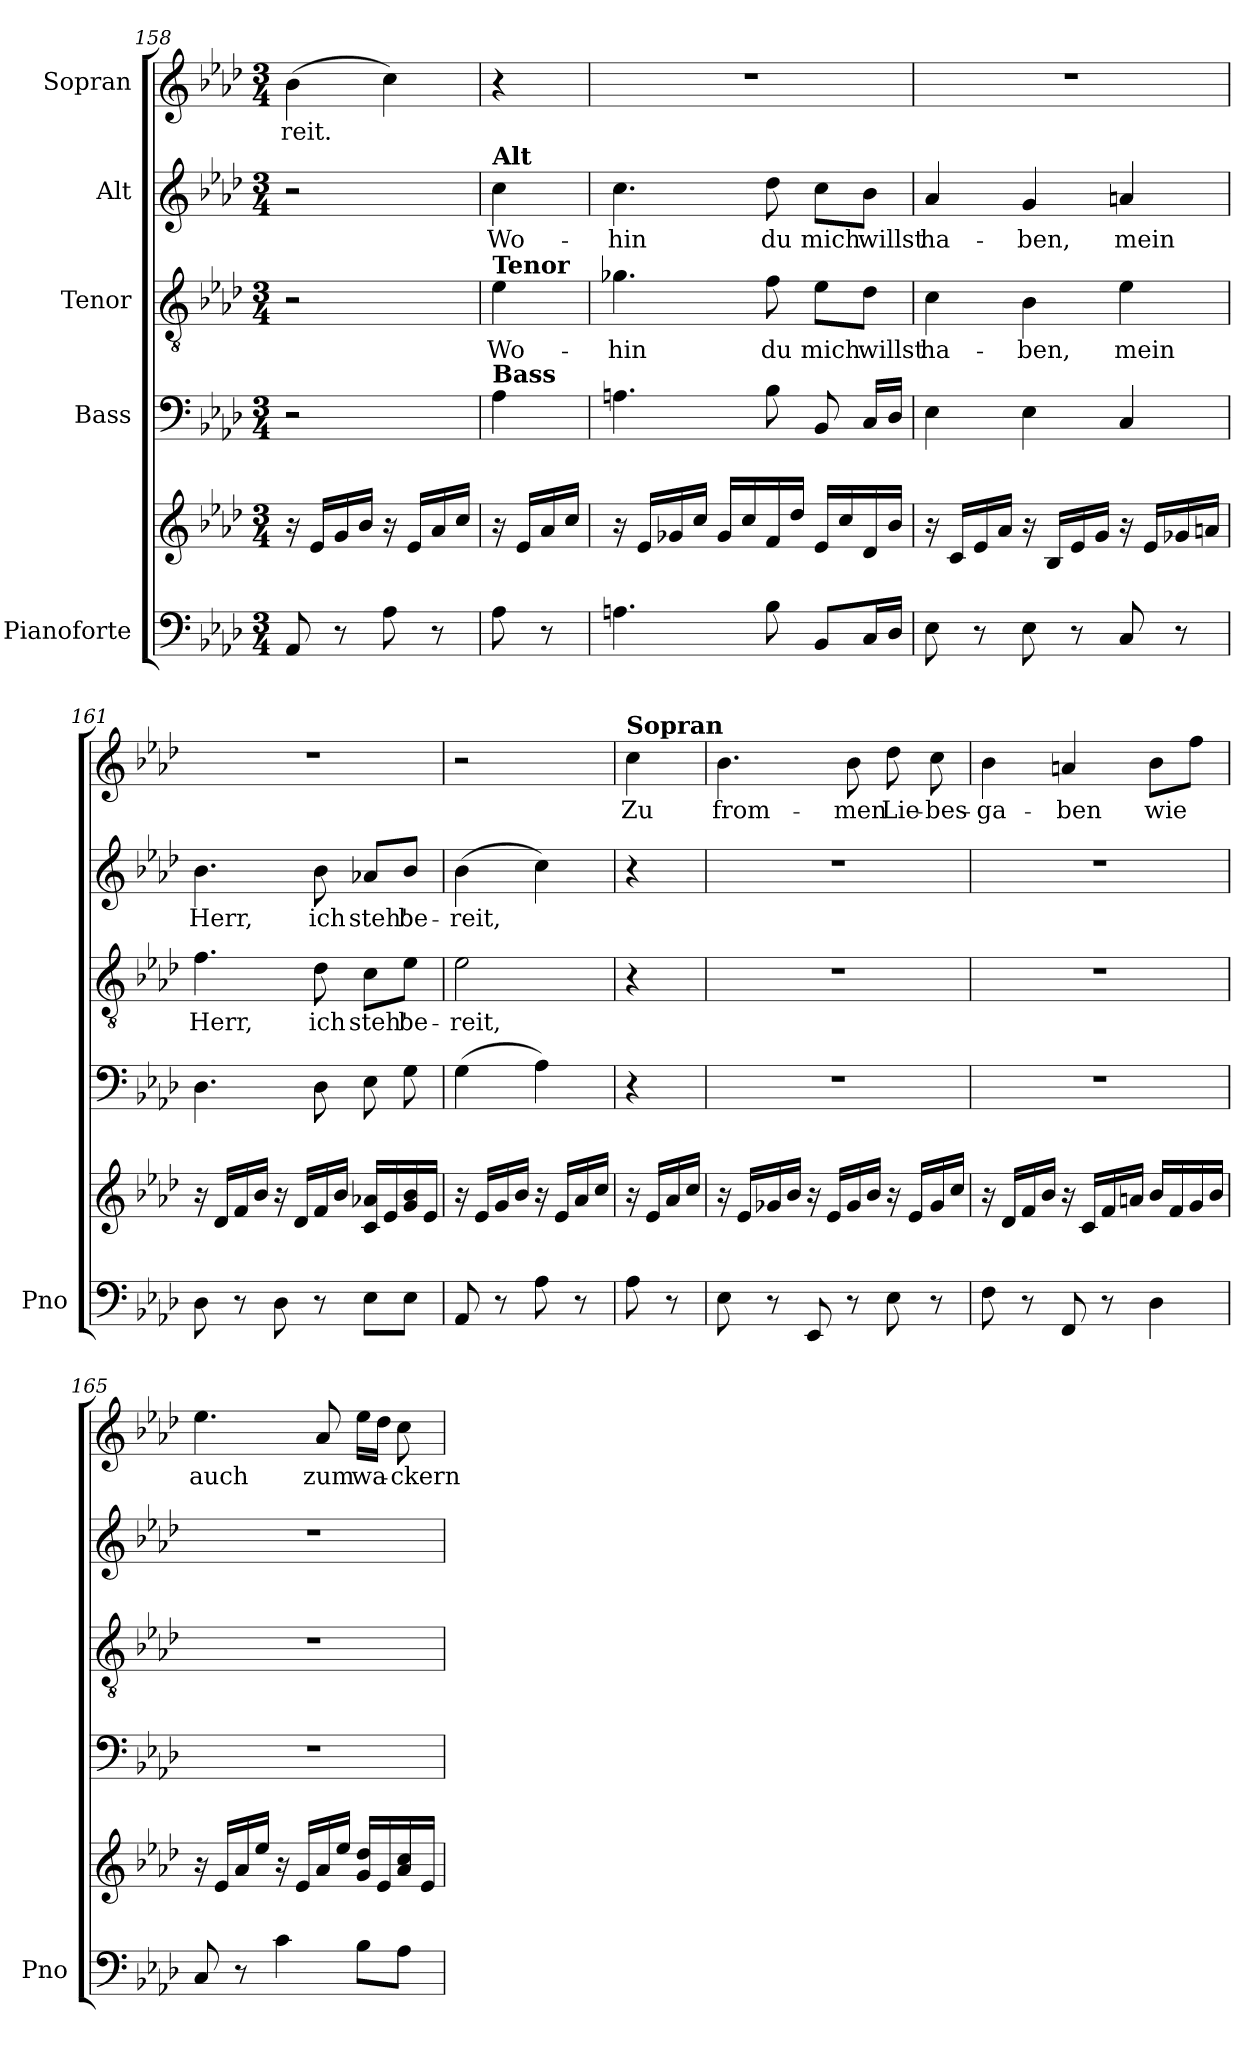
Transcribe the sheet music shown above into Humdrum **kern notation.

**kern	**kern	**kern	**kern	**text	**kern	**text	**kern	**text
*part5	*part5	*part4	*part3	*part3	*part2	*part2	*part1	*part1
*staff6	*staff5	*staff4	*staff3	*staff3	*staff2	*staff2	*staff1	*staff1
*I"Pianoforte	*	*I"Bass	*I"Tenor	*	*I"Alt	*	*I"Sopran	*
*I'Pno	*	*	*	*	*	*	*	*
*clefF4	*clefG2	*clefF4	*clefGv2	*	*clefG2	*	*clefG2	*
*k[b-e-a-d-]	*k[b-e-a-d-]	*k[b-e-a-d-]	*k[b-e-a-d-]	*	*k[b-e-a-d-]	*	*k[b-e-a-d-]	*
*M3/4	*M3/4	*M3/4	*M3/4	*	*M3/4	*	*M3/4	*
=158	=158	=158	=158	=158	=158	=158	=158	=158
!	!	!	!	!	!	!	!	!LO:LY:b
8AA-/	16r	2r	2r	.	2r	.	(4b-\	-reit.
.	16e-/LL	.	.	.	.	.	.	.
8r	16g/	.	.	.	.	.	.	.
.	16b-/JJ	.	.	.	.	.	.	.
8A-\	16r	.	.	.	.	.	4cc\)	.
.	16e-/LL	.	.	.	.	.	.	.
8r	16a-/	.	.	.	.	.	.	.
.	16cc/JJ	.	.	.	.	.	.	.
!!LO:LB:g=z
=158X14	=158X14	=158X14	=158X14	=158X14	=158X14	=158X14	=158X14	=158X14
!	!	!	!	!	!LO:TX:a:B:t=Alt	!	!	!
!	!	!	!LO:TX:a:B:t=Tenor	!	!	!	!	!
!	!	!LO:TX:a:B:t=Bass	!	!	!	!	!	!
!	!	!	!	!LO:LY:b	!	!LO:LY:b	!	!
8A-\	16r	4A-\	4e-\	Wo-	4cc\	Wo-	4r	.
.	16e-/LL	.	.	.	.	.	.	.
8r	16a-/	.	.	.	.	.	.	.
.	16cc/JJ	.	.	.	.	.	.	.
=159	=159	=159	=159	=159	=159	=159	=159	=159
!	!	!	!	!LO:LY:b	!	!LO:LY:b	!	!
4.An\	16r	4.An\	4.g-X\	-hin	4.cc\	-hin	2.r	.
.	16e-/LL	.	.	.	.	.	.	.
.	16g-X/	.	.	.	.	.	.	.
.	16cc/JJ	.	.	.	.	.	.	.
.	16g-/LL	.	.	.	.	.	.	.
.	16cc/	.	.	.	.	.	.	.
!	!	!	!	!LO:LY:b	!	!LO:LY:b	!	!
8B-\	16f/	8B-\	8f\	du	8dd-\	du	.	.
.	16dd-/JJ	.	.	.	.	.	.	.
!	!	!	!	!LO:LY:b	!	!LO:LY:b	!	!
8BB-/L	16e-/LL	8BB-/	8e-\L	mich	8cc\L	mich	.	.
.	16cc/	.	.	.	.	.	.	.
!	!	!	!	!LO:LY:b	!	!LO:LY:b	!	!
16C/L	16d-/	16C/LL	8d-\J	willst	8b-\J	willst	.	.
16D-/JJ	16b-/JJ	16D-/JJ	.	.	.	.	.	.
=160	=160	=160	=160	=160	=160	=160	=160	=160
!	!	!	!	!LO:LY:b	!	!LO:LY:b	!	!
8E-\	16r	4E-\	4c\	ha-	4a-/	ha-	2.r	.
.	16c/LL	.	.	.	.	.	.	.
8r	16e-/	.	.	.	.	.	.	.
.	16a-/JJ	.	.	.	.	.	.	.
!	!	!	!	!LO:LY:b	!	!LO:LY:b	!	!
8E-\	16r	4E-\	4B-\	-ben,	4g/	-ben,	.	.
.	16B-/LL	.	.	.	.	.	.	.
8r	16e-/	.	.	.	.	.	.	.
.	16g/JJ	.	.	.	.	.	.	.
!	!	!	!	!LO:LY:b	!	!LO:LY:b	!	!
8C/	16r	4C/	4e-\	mein	4an/	mein	.	.
.	16e-/LL	.	.	.	.	.	.	.
8r	16g-X/	.	.	.	.	.	.	.
.	16an/JJ	.	.	.	.	.	.	.
=161	=161	=161	=161	=161	=161	=161	=161	=161
!	!	!	!	!LO:LY:b	!	!LO:LY:b	!	!
8D-\	16r	4.D-\	4.f\	Herr,	4.b-\	Herr,	2.r	.
.	16d-/LL	.	.	.	.	.	.	.
8r	16f/	.	.	.	.	.	.	.
.	16b-/JJ	.	.	.	.	.	.	.
8D-\	16r	.	.	.	.	.	.	.
.	16d-/LL	.	.	.	.	.	.	.
!	!	!	!	!LO:LY:b	!	!LO:LY:b	!	!
8r	16f/	8D-\	8d-\	ich	8b-\	ich	.	.
.	16b-/JJ	.	.	.	.	.	.	.
!	!	!	!	!LO:LY:b	!	!LO:LY:b	!	!
8E-\L	16c/ 16a-X/LL	8E-\	8c\L	steh'	8a-X/L	steh'	.	.
.	16e-/	.	.	.	.	.	.	.
!	!	!	!	!LO:LY:b	!	!LO:LY:b	!	!
8E-\J	16g/ 16b-/	8G\	8e-\J	be-	8b-/J	be-	.	.
.	16e-/JJ	.	.	.	.	.	.	.
=162	=162	=162	=162	=162	=162	=162	=162	=162
!	!	!	!	!LO:LY:b	!	!LO:LY:b	!	!
8AA-/	16r	(4G\	2e-\	-reit,	(4b-\	-reit,	2r	.
.	16e-/LL	.	.	.	.	.	.	.
8r	16g/	.	.	.	.	.	.	.
.	16b-/JJ	.	.	.	.	.	.	.
8A-\	16r	4A-\)	.	.	4cc\)	.	.	.
.	16e-/LL	.	.	.	.	.	.	.
8r	16a-/	.	.	.	.	.	.	.
.	16cc/JJ	.	.	.	.	.	.	.
!!LO:LB:g=z
=162X15	=162X15	=162X15	=162X15	=162X15	=162X15	=162X15	=162X15	=162X15
!	!	!	!	!	!	!	!LO:TX:a:B:t=Sopran	!
!	!	!	!	!	!	!	!	!LO:LY:b
8A-\	16r	4r	4r	.	4r	.	4cc\	Zu
.	16e-/LL	.	.	.	.	.	.	.
8r	16a-/	.	.	.	.	.	.	.
.	16cc/JJ	.	.	.	.	.	.	.
=163	=163	=163	=163	=163	=163	=163	=163	=163
!	!	!	!	!	!	!	!	!LO:LY:b
8E-\	16r	2.r	2.r	.	2.r	.	4.b-\	from-
.	16e-/LL	.	.	.	.	.	.	.
8r	16g-X/	.	.	.	.	.	.	.
.	16b-/JJ	.	.	.	.	.	.	.
8EE-/	16r	.	.	.	.	.	.	.
.	16e-/LL	.	.	.	.	.	.	.
!	!	!	!	!	!	!	!	!LO:LY:b
8r	16g-/	.	.	.	.	.	8b-\	-men
.	16b-/JJ	.	.	.	.	.	.	.
!	!	!	!	!	!	!	!	!LO:LY:b
8E-\	16r	.	.	.	.	.	8dd-\	Lie-
.	16e-/LL	.	.	.	.	.	.	.
!	!	!	!	!	!	!	!	!LO:LY:b
8r	16g-/	.	.	.	.	.	8cc\	-bes-
.	16cc/JJ	.	.	.	.	.	.	.
=164	=164	=164	=164	=164	=164	=164	=164	=164
!	!	!	!	!	!	!	!	!LO:LY:b
8F\	16r	2.r	2.r	.	2.r	.	4b-\	-ga-
.	16d-/LL	.	.	.	.	.	.	.
8r	16f/	.	.	.	.	.	.	.
.	16b-/JJ	.	.	.	.	.	.	.
!	!	!	!	!	!	!	!	!LO:LY:b
8FF/	16r	.	.	.	.	.	4an/	-ben
.	16c/LL	.	.	.	.	.	.	.
8r	16f/	.	.	.	.	.	.	.
.	16an/JJ	.	.	.	.	.	.	.
!	!	!	!	!	!	!	!	!LO:LY:b
4D-\	16b-/LL	.	.	.	.	.	8b-\L	wie
.	16f/	.	.	.	.	.	.	.
.	16g/	.	.	.	.	.	8ff\J	.
.	16b-/JJ	.	.	.	.	.	.	.
=165	=165	=165	=165	=165	=165	=165	=165	=165
!	!	!	!	!	!	!	!	!LO:LY:b
8C/	16r	2.r	2.r	.	2.r	.	4.ee-\	auch
.	16e-/LL	.	.	.	.	.	.	.
8r	16a-/	.	.	.	.	.	.	.
.	16ee-/JJ	.	.	.	.	.	.	.
4c\	16r	.	.	.	.	.	.	.
.	16e-/LL	.	.	.	.	.	.	.
!	!	!	!	!	!	!	!	!LO:LY:b
.	16a-/	.	.	.	.	.	8a-/	zum
.	16ee-/JJ	.	.	.	.	.	.	.
!	!	!	!	!	!	!	!	!LO:LY:b
8B-\L	16g/ 16dd-/LL	.	.	.	.	.	16ee-\LL	wa-
.	16e-/	.	.	.	.	.	16dd-\JJ	.
!	!	!	!	!	!	!	!	!LO:LY:b
8A-\J	16a-/ 16cc/	.	.	.	.	.	8cc\	-ckern
.	16e-/JJ	.	.	.	.	.	.	.
=	=	=	=	=	=	=	=	=
*-	*-	*-	*-	*-	*-	*-	*-	*-
